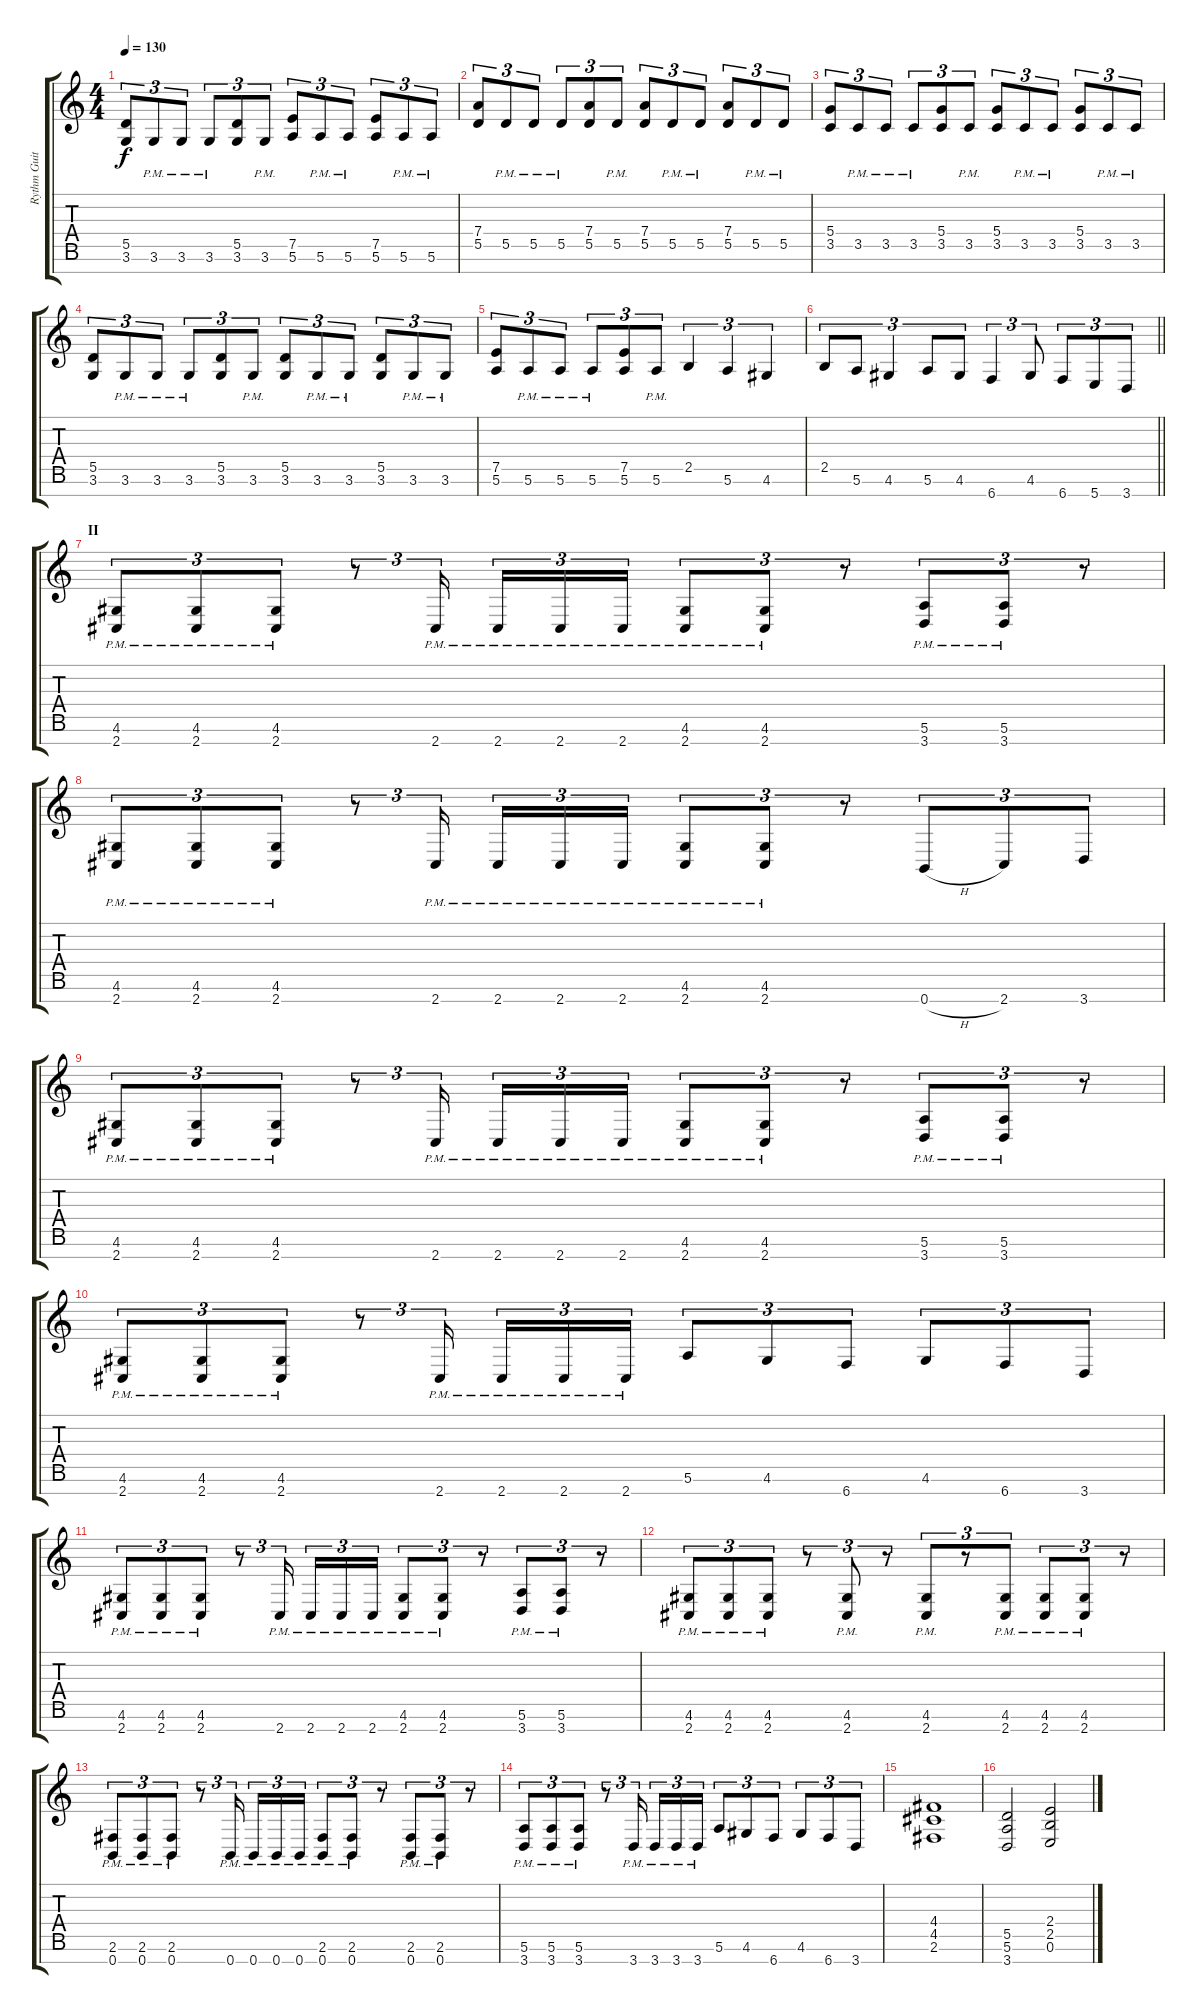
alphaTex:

\track ("Rythm Guitar" "Rythm Guit") {instrument distortionguitar}
\staff {score tabs}
\tuning (E4 B3 G3 D3 A2 E2 B1) {hide}
\ts (4 4)
\tempo 130
\clef g2
\ks c
(5.5 3.6).8{tu (3 2) dy f} 3.6{pm}.8{tu (3 2)} 3.6{pm}.8{tu (3 2)} 3.6{pm}.8{tu (3 2)} (5.5 3.6).8{tu (3 2)} 3.6{pm}.8{tu (3 2)} (7.5 5.6).8{tu (3 2)} 5.6{pm}.8{tu (3 2)} 5.6{pm}.8{tu (3 2)} (7.5 5.6).8{tu (3 2)} 5.6{pm}.8{tu (3 2)} 5.6{pm}.8{tu (3 2)} |
(7.4 5.5).8{tu (3 2)} 5.5{pm}.8{tu (3 2)} 5.5{pm}.8{tu (3 2)} 5.5{pm}.8{tu (3 2)} (7.4 5.5).8{tu (3 2)} 5.5{pm}.8{tu (3 2)} (7.4 5.5).8{tu (3 2)} 5.5{pm}.8{tu (3 2)} 5.5{pm}.8{tu (3 2)} (7.4 5.5).8{tu (3 2)} 5.5{pm}.8{tu (3 2)} 5.5{pm}.8{tu (3 2)} |
(5.4 3.5).8{tu (3 2)} 3.5{pm}.8{tu (3 2)} 3.5{pm}.8{tu (3 2)} 3.5{pm}.8{tu (3 2)} (5.4 3.5).8{tu (3 2)} 3.5{pm}.8{tu (3 2)} (5.4 3.5).8{tu (3 2)} 3.5{pm}.8{tu (3 2)} 3.5{pm}.8{tu (3 2)} (5.4 3.5).8{tu (3 2)} 3.5{pm}.8{tu (3 2)} 3.5{pm}.8{tu (3 2)} |
(5.5 3.6).8{tu (3 2)} 3.6{pm}.8{tu (3 2)} 3.6{pm}.8{tu (3 2)} 3.6{pm}.8{tu (3 2)} (5.5 3.6).8{tu (3 2)} 3.6{pm}.8{tu (3 2)} (5.5 3.6).8{tu (3 2)} 3.6{pm}.8{tu (3 2)} 3.6{pm}.8{tu (3 2)} (5.5 3.6).8{tu (3 2)} 3.6{pm}.8{tu (3 2)} 3.6{pm}.8{tu (3 2)} |
(7.5 5.6).8{tu (3 2)} 5.6{pm}.8{tu (3 2)} 5.6{pm}.8{tu (3 2)} 5.6{pm}.8{tu (3 2)} (7.5 5.6).8{tu (3 2)} 5.6{pm}.8{tu (3 2)} 2.5.4{tu (3 2)} 5.6.4{tu (3 2)} 4.6.4{tu (3 2)} |
\barLineRight lightlight
2.5.8{tu (3 2)} 5.6.8{tu (3 2)} 4.6.4{tu (3 2)} 5.6.8{tu (3 2)} 4.6.8{tu (3 2)} 6.7.4{tu (3 2)} 4.6.8{tu (3 2)} 6.7.8{tu (3 2)} 5.7.8{tu (3 2)} 3.7.8{tu (3 2)} |
\section ("" "II")
(4.6{pm} 2.7{pm}).8{tu (3 2)} (4.6{pm} 2.7{pm}).8{tu (3 2)} (4.6{pm} 2.7{pm}).8{tu (3 2)} r.8{tu (3 2)} 2.7{pm}.16{tu (3 2) beam splitsecondary} 2.7{pm}.16{tu (3 2)} 2.7{pm}.16{tu (3 2)} 2.7{pm}.16{tu (3 2)} (4.6{pm} 2.7{pm}).8{tu (3 2)} (4.6{pm} 2.7{pm}).8{tu (3 2)} r.8{tu (3 2)} (5.6{pm} 3.7{pm}).8{tu (3 2)} (5.6{pm} 3.7{pm}).8{tu (3 2)} r.8{tu (3 2)} |
(4.6{pm} 2.7{pm}).8{tu (3 2)} (4.6{pm} 2.7{pm}).8{tu (3 2)} (4.6{pm} 2.7{pm}).8{tu (3 2)} r.8{tu (3 2)} 2.7{pm}.16{tu (3 2) beam splitsecondary} 2.7{pm}.16{tu (3 2)} 2.7{pm}.16{tu (3 2)} 2.7{pm}.16{tu (3 2)} (4.6{pm} 2.7{pm}).8{tu (3 2)} (4.6{pm} 2.7{pm}).8{tu (3 2)} r.8{tu (3 2)} 0.7{h}.8{tu (3 2)} 2.7.8{tu (3 2)} 3.7.8{tu (3 2)} |
(4.6{pm} 2.7{pm}).8{tu (3 2)} (4.6{pm} 2.7{pm}).8{tu (3 2)} (4.6{pm} 2.7{pm}).8{tu (3 2)} r.8{tu (3 2)} 2.7{pm}.16{tu (3 2) beam splitsecondary} 2.7{pm}.16{tu (3 2)} 2.7{pm}.16{tu (3 2)} 2.7{pm}.16{tu (3 2)} (4.6{pm} 2.7{pm}).8{tu (3 2)} (4.6{pm} 2.7{pm}).8{tu (3 2)} r.8{tu (3 2)} (5.6{pm} 3.7{pm}).8{tu (3 2)} (5.6{pm} 3.7{pm}).8{tu (3 2)} r.8{tu (3 2)} |
(4.6{pm} 2.7{pm}).8{tu (3 2)} (4.6{pm} 2.7{pm}).8{tu (3 2)} (4.6{pm} 2.7{pm}).8{tu (3 2)} r.8{tu (3 2)} 2.7{pm}.16{tu (3 2) beam splitsecondary} 2.7{pm}.16{tu (3 2)} 2.7{pm}.16{tu (3 2)} 2.7{pm}.16{tu (3 2)} 5.6.8{tu (3 2)} 4.6.8{tu (3 2)} 6.7.8{tu (3 2)} 4.6.8{tu (3 2)} 6.7.8{tu (3 2)} 3.7.8{tu (3 2)} |
(4.6{pm} 2.7{pm}).8{tu (3 2)} (4.6{pm} 2.7{pm}).8{tu (3 2)} (4.6{pm} 2.7{pm}).8{tu (3 2)} r.8{tu (3 2)} 2.7{pm}.16{tu (3 2) beam splitsecondary} 2.7{pm}.16{tu (3 2)} 2.7{pm}.16{tu (3 2)} 2.7{pm}.16{tu (3 2)} (4.6{pm} 2.7{pm}).8{tu (3 2)} (4.6{pm} 2.7{pm}).8{tu (3 2)} r.8{tu (3 2)} (5.6{pm} 3.7{pm}).8{tu (3 2)} (5.6{pm} 3.7{pm}).8{tu (3 2)} r.8{tu (3 2)} |
(4.6{pm} 2.7{pm}).8{tu (3 2)} (4.6{pm} 2.7{pm}).8{tu (3 2)} (4.6{pm} 2.7{pm}).8{tu (3 2)} r.8{tu (3 2)} (4.6{pm} 2.7{pm}).8{tu (3 2)} r.8{tu (3 2)} (4.6{pm} 2.7{pm}).8{tu (3 2)} r.8{tu (3 2)} (4.6{pm} 2.7{pm}).8{tu (3 2)} (4.6{pm} 2.7{pm}).8{tu (3 2)} (4.6{pm} 2.7{pm}).8{tu (3 2)} r.8{tu (3 2)} |
(2.6{pm} 0.7{pm}).8{tu (3 2)} (2.6{pm} 0.7{pm}).8{tu (3 2)} (2.6{pm} 0.7{pm}).8{tu (3 2)} r.8{tu (3 2)} 0.7{pm}.16{tu (3 2) beam splitsecondary} 0.7{pm}.16{tu (3 2)} 0.7{pm}.16{tu (3 2)} 0.7{pm}.16{tu (3 2)} (2.6{pm} 0.7{pm}).8{tu (3 2)} (2.6{pm} 0.7{pm}).8{tu (3 2)} r.8{tu (3 2)} (2.6{pm} 0.7{pm}).8{tu (3 2)} (2.6{pm} 0.7{pm}).8{tu (3 2)} r.8{tu (3 2)} |
(5.6{pm} 3.7{pm}).8{tu (3 2)} (5.6{pm} 3.7{pm}).8{tu (3 2)} (5.6{pm} 3.7{pm}).8{tu (3 2)} r.8{tu (3 2)} 3.7{pm}.16{tu (3 2) beam splitsecondary} 3.7{pm}.16{tu (3 2)} 3.7{pm}.16{tu (3 2)} 3.7{pm}.16{tu (3 2)} 5.6.8{tu (3 2)} 4.6.8{tu (3 2)} 6.7.8{tu (3 2)} 4.6.8{tu (3 2)} 6.7.8{tu (3 2)} 3.7.8{tu (3 2)} |
(4.4 4.5 2.6).1 |
(5.5 5.6 3.7).2 (2.4 2.5 0.6).2
